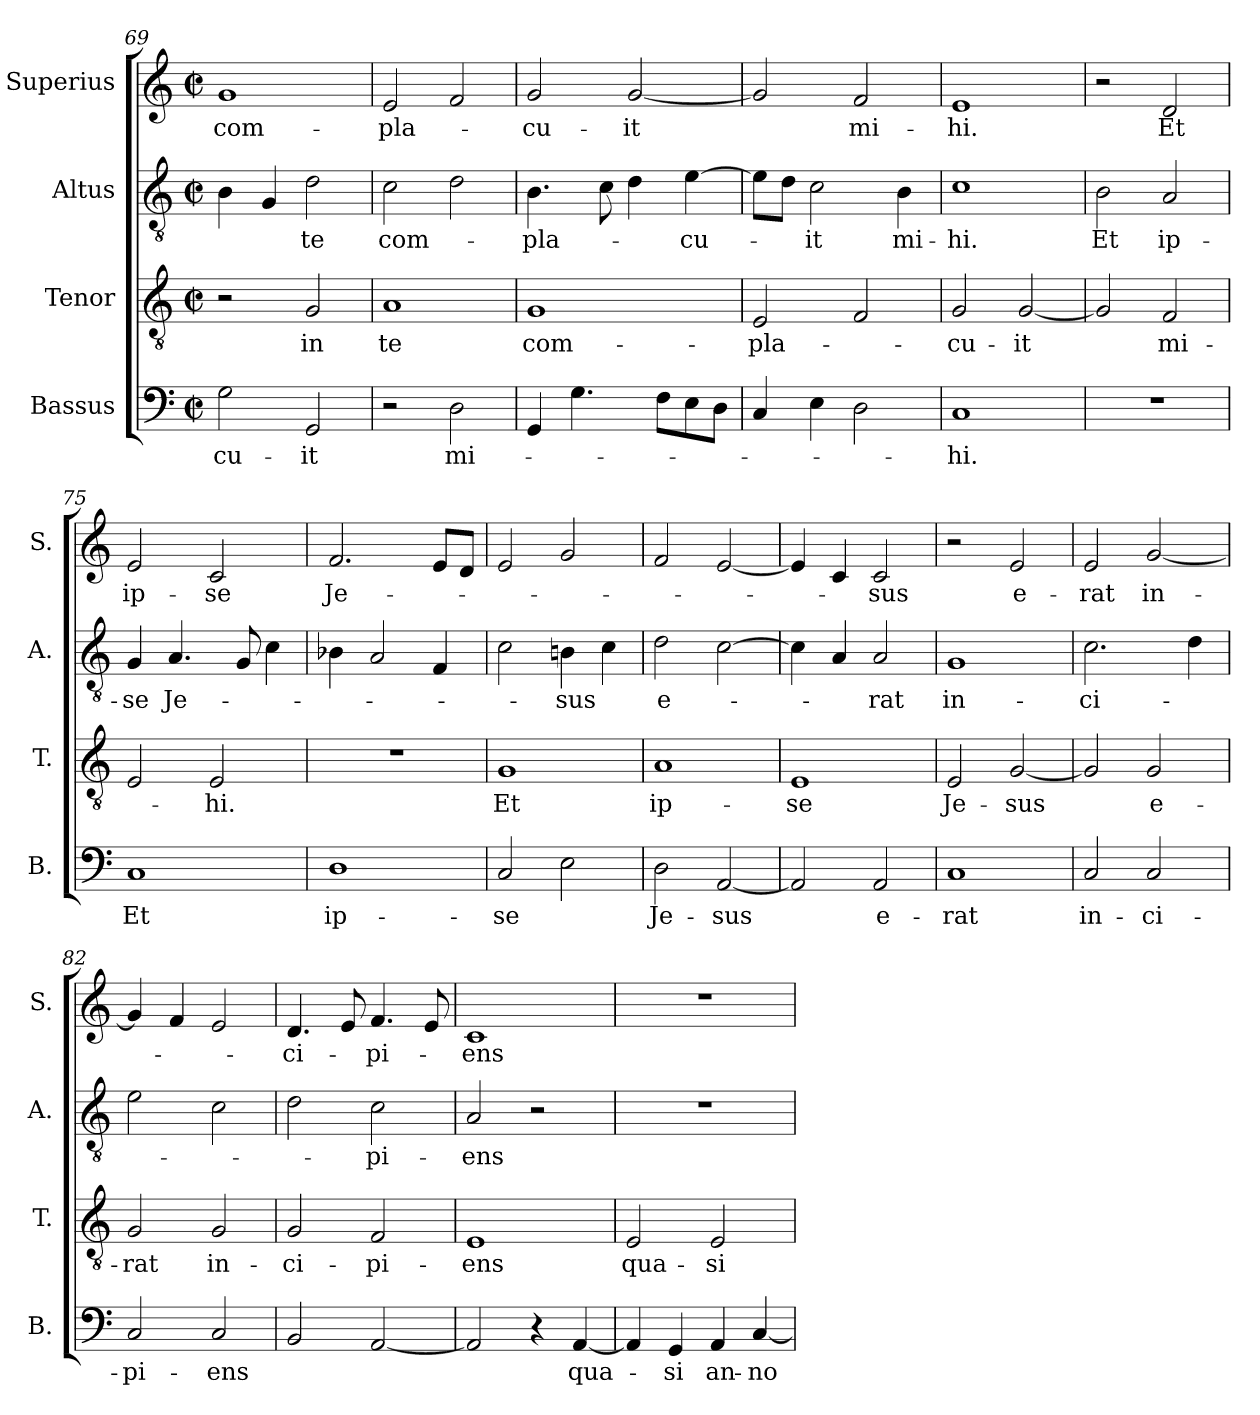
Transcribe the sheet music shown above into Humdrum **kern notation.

**kern	**text	**kern	**text	**kern	**text	**kern	**text
*part4	*part4	*part3	*part3	*part2	*part2	*part1	*part1
*staff4	*staff4	*staff3	*staff3	*staff2	*staff2	*staff1	*staff1
*I"Bassus	*	*I"Tenor	*	*I"Altus	*	*I"Superius	*
*I'B.	*	*I'T.	*	*I'A.	*	*I'S.	*
*clefF4	*	*clefGv2	*	*clefGv2	*	*clefG2	*
*	*	*ITrd7c12	*	*ITrd7c12	*	*	*
*M2/2	*	*M2/2	*	*M2/2	*	*M2/2	*
*met(c|)	*	*met(c|)	*	*met(c|)	*	*met(c|)	*
=69	=69	=69	=69	=69	=69	=69	=69
!	!LO:LY:b	!	!	!	!	!	!LO:LY:b
2G\	-cu-	2r	.	4BB\	.	1g	com-
.	.	.	.	4GG/	.	.	.
!	!LO:LY:b	!	!LO:LY:b	!	!LO:LY:b	!	!
2GG/	-it	2GG/	in	2D\	te	.	.
=70	=70	=70	=70	=70	=70	=70	=70
!	!	!	!LO:LY:b	!	!LO:LY:b	!	!LO:LY:b
2r	.	1AA	te	2C\	com-	2e/	-pla-
!	!LO:LY:b	!	!	!	!	!	!
2D\	mi-	.	.	2D\	.	2f/	.
=71	=71	=71	=71	=71	=71	=71	=71
!	!	!	!LO:LY:b	!	!LO:LY:b	!	!LO:LY:b
4GG/	.	1GG	com-	4.BB\	-pla-	2g/	-cu-
4.G\	.	.	.	.	.	.	.
.	.	.	.	8C\	.	.	.
!	!	!	!	!	!	!	!LO:LY:b
.	.	.	.	4D\	.	[2g/	-it
8FL	.	.	.	.	.	.	.
!	!	!	!	!	!LO:LY:b	!	!
8E	.	.	.	[4E\	-cu-	.	.
8DJ	.	.	.	.	.	.	.
=72	=72	=72	=72	=72	=72	=72	=72
!	!	!	!LO:LY:b	!	!	!	!
4C/	.	2EE/	-pla-	8EL]	.	2g/]	.
.	.	.	.	8DJ	.	.	.
!	!	!	!	!	!LO:LY:b	!	!
4E\	.	.	.	2C\	-it	.	.
!	!	!	!	!	!	!	!LO:LY:b
2D\	.	2FF/	.	.	.	2f/	mi-
!	!	!	!	!	!LO:LY:b	!	!
.	.	.	.	4BB\	mi-	.	.
=73	=73	=73	=73	=73	=73	=73	=73
!	!LO:LY:b	!	!LO:LY:b	!	!LO:LY:b	!	!LO:LY:b
1C	-hi.	2GG/	-cu-	1C	-hi.	1e	-hi.
!	!	!	!LO:LY:b	!	!	!	!
.	.	[2GG/	-it	.	.	.	.
!!LO:LB:g=z
=74	=74	=74	=74	=74	=74	=74	=74
!	!	!	!	!	!LO:LY:b	!	!
1r	.	2GG/]	.	2BB\	Et	2r	.
!	!	!	!LO:LY:b	!	!LO:LY:b	!	!LO:LY:b
.	.	2FF/	mi-	2AA/	ip-	2d/	Et
=75	=75	=75	=75	=75	=75	=75	=75
!	!LO:LY:b	!	!	!	!LO:LY:b	!	!LO:LY:b
1C	Et	2EE/	.	4GG/	-se	2e/	ip-
!	!	!	!	!	!LO:LY:b	!	!
.	.	.	.	4.AA/	Je-	.	.
!	!	!	!LO:LY:b	!	!	!	!LO:LY:b
.	.	2EE/	-hi.	.	.	2c/	-se
.	.	.	.	8GG/	.	.	.
.	.	.	.	4C\	.	.	.
=76	=76	=76	=76	=76	=76	=76	=76
!	!LO:LY:b	!	!	!	!	!	!LO:LY:b
1D	ip-	1r	.	4BB-X\	.	2.f/	Je-
.	.	.	.	2AA/	.	.	.
.	.	.	.	4FF/	.	8eL	.
.	.	.	.	.	.	8dJ	.
=77	=77	=77	=77	=77	=77	=77	=77
!	!LO:LY:b	!	!LO:LY:b	!	!	!	!
2C/	-se	1GG	Et	2C\	.	2e/	.
!	!	!	!	!	!LO:LY:b	!	!
2E\	.	.	.	4BBn\	-sus	2g/	.
.	.	.	.	4C\	.	.	.
=78	=78	=78	=78	=78	=78	=78	=78
!	!LO:LY:b	!	!LO:LY:b	!	!LO:LY:b	!	!
2D\	Je-	1AA	ip-	2D\	e-	2f/	.
!	!LO:LY:b	!	!	!	!	!	!
[2AA/	-sus	.	.	[2C\	.	[2e/	.
=79	=79	=79	=79	=79	=79	=79	=79
!	!	!	!LO:LY:b	!	!	!	!
2AA/]	.	1EE	-se	4C\]	.	4e/]	.
.	.	.	.	4AA/	.	4c/	.
!	!LO:LY:b	!	!	!	!LO:LY:b	!	!LO:LY:b
2AA/	e-	.	.	2AA/	-rat	2c/	-sus
=80	=80	=80	=80	=80	=80	=80	=80
!	!LO:LY:b	!	!LO:LY:b	!	!LO:LY:b	!	!
1C	-rat	2EE/	Je-	1GG	in-	2r	.
!	!	!	!LO:LY:b	!	!	!	!LO:LY:b
.	.	[2GG/	-sus	.	.	2e/	e-
!!LO:LB:g=z
=81	=81	=81	=81	=81	=81	=81	=81
!	!LO:LY:b	!	!	!	!LO:LY:b	!	!LO:LY:b
2C/	in-	2GG/]	.	2.C\	-ci-	2e/	-rat
!	!LO:LY:b	!	!LO:LY:b	!	!	!	!LO:LY:b
2C/	-ci-	2GG/	e-	.	.	[2g/	in-
.	.	.	.	4D\	.	.	.
=82	=82	=82	=82	=82	=82	=82	=82
!	!LO:LY:b	!	!LO:LY:b	!	!	!	!
2C/	-pi-	2GG/	-rat	2E\	.	4g/]	.
.	.	.	.	.	.	4f/	.
!	!LO:LY:b	!	!LO:LY:b	!	!	!	!
2C/	-ens	2GG/	in-	2C\	.	2e/	.
=83	=83	=83	=83	=83	=83	=83	=83
!	!	!	!LO:LY:b	!	!	!	!LO:LY:b
2BB/	.	2GG/	-ci-	2D\	.	4.d/	-ci-
.	.	.	.	.	.	8e/	.
!	!	!	!LO:LY:b	!	!LO:LY:b	!	!LO:LY:b
[2AA/	.	2FF/	-pi-	2C\	-pi-	4.f/	-pi-
.	.	.	.	.	.	8e/	.
=84	=84	=84	=84	=84	=84	=84	=84
!	!	!	!LO:LY:b	!	!LO:LY:b	!	!LO:LY:b
2AA/]	.	1EE	-ens	2AA/	-ens	1c	-ens
4r	.	.	.	2r	.	.	.
!	!LO:LY:b	!	!	!	!	!	!
[4AA/	qua-	.	.	.	.	.	.
=85	=85	=85	=85	=85	=85	=85	=85
!	!	!	!LO:LY:b	!	!	!	!
4AA/]	.	2EE/	qua-	1r	.	1r	.
!	!LO:LY:b	!	!	!	!	!	!
4GG/	-si	.	.	.	.	.	.
!	!LO:LY:b	!	!LO:LY:b	!	!	!	!
4AA/	an-	2EE/	-si	.	.	.	.
!	!LO:LY:b	!	!	!	!	!	!
[4C/	-no-	.	.	.	.	.	.
=	=	=	=	=	=	=	=
*-	*-	*-	*-	*-	*-	*-	*-
